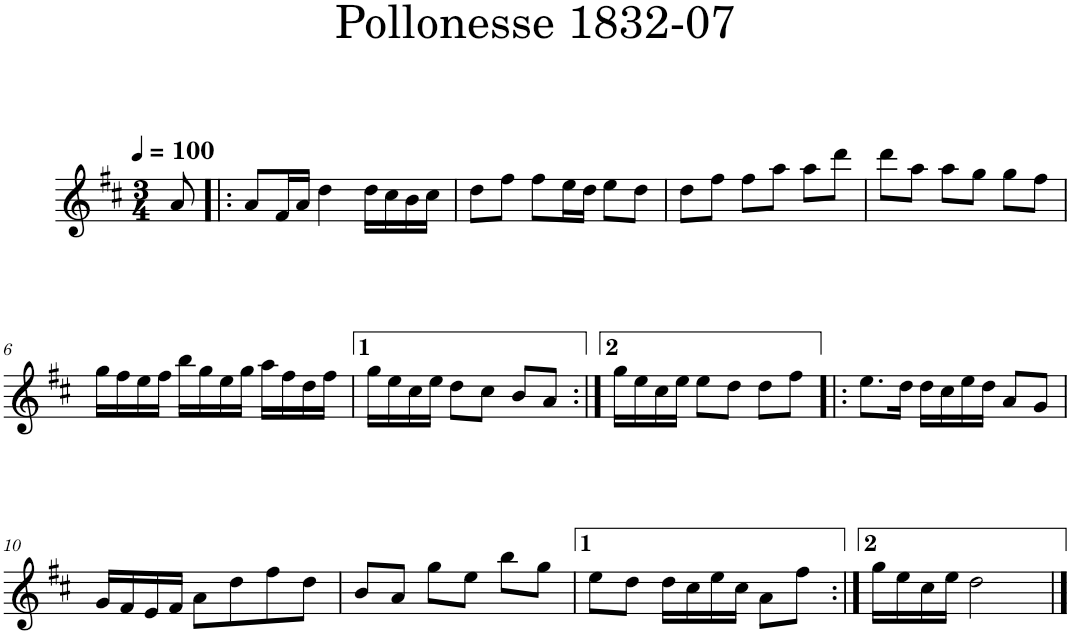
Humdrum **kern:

**kern
*part1
*staff1
*I"Piano
*I'Pno
*clefG2
*k[f#c#]
*D:
*M3/4
*MM100
=1
8a/
=2!|:
8a/L
16f#/L
16a/JJ
4dd\
16dd\LL
16cc#\
16b\
16cc#\JJ
=3
8dd\L
8ff#\J
8ff#\L
16ee\L
16dd\JJ
8ee\L
8dd\J
=4
8dd\L
8ff#\J
8ff#\L
8aa\J
8aa\L
8ddd\J
=5
8ddd\L
8aa\J
8aa\L
8gg\J
8gg\L
8ff#\J
!!LO:LB:g=z
=6
16gg\LL
16ff#\
16ee\
16ff#\JJ
16bb\LL
16gg\
16ee\
16gg\JJ
16aa\LL
16ff#\
16dd\
16ff#\JJ
=7
16gg\LL
16ee\
16cc#\
16ee\JJ
8dd\L
8cc#\J
8b/L
8a/J
=8:|!
16gg\LL
16ee\
16cc#\
16ee\JJ
8ee\L
8dd\J
8dd\L
8ff#\J
=9!|:
8.ee\L
16dd\Jk
16dd\LL
16cc#\
16ee\
16dd\JJ
8a/L
8g/J
!!LO:LB:g=z
=10
16g/LL
16f#/
16e/
16f#/JJ
8a\L
8dd\
8ff#\
8dd\J
=11
8b/L
8a/J
8gg\L
8ee\J
8bb\L
8gg\J
=12
8ee\L
8dd\J
16dd\LL
16cc#\
16ee\
16cc#\JJ
8a\L
8ff#\J
=13:|!
16gg\LL
16ee\
16cc#\
16ee\JJ
2dd\
==
*-
